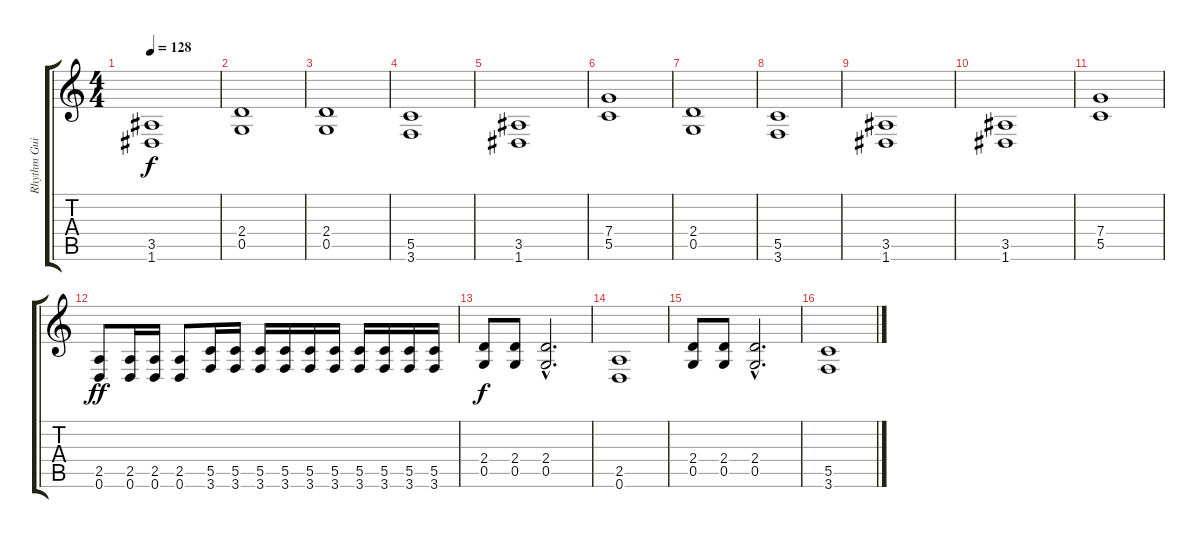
\track ("Rhythm Guitar" "Rhythm Gui") {instrument distortionguitar}
\staff {score tabs}
\tuning (D4 A3 F3 C3 G2 D2) {hide}
\ts (4 4)
\tempo 128
\clef g2
\ks c
(3.5 1.6).1{dy f} |
(2.4 0.5).1 |
(2.4 0.5).1 |
(5.5 3.6).1 |
(3.5 1.6).1 |
(7.4 5.5).1 |
(2.4 0.5).1 |
(5.5 3.6).1 |
(3.5 1.6).1 |
(3.5 1.6).1 |
(7.4 5.5).1 |
(2.5 0.6).8{dy ff} (2.5 0.6).16 (2.5 0.6).16 (2.5 0.6).8 (5.5 3.6).16 (5.5 3.6).16 (5.5 3.6).16 (5.5 3.6).16 (5.5 3.6).16 (5.5 3.6).16 (5.5 3.6).16 (5.5 3.6).16 (5.5 3.6).16 (5.5 3.6).16 |
\section ("" "")
(2.4 0.5).8{dy f} (2.4 0.5).8 (2.4{hac} 0.5{hac}).2{d} |
(2.5 0.6).1 |
(2.4 0.5).8 (2.4 0.5).8 (2.4{hac} 0.5{hac}).2{d} |
(5.5 3.6).1
